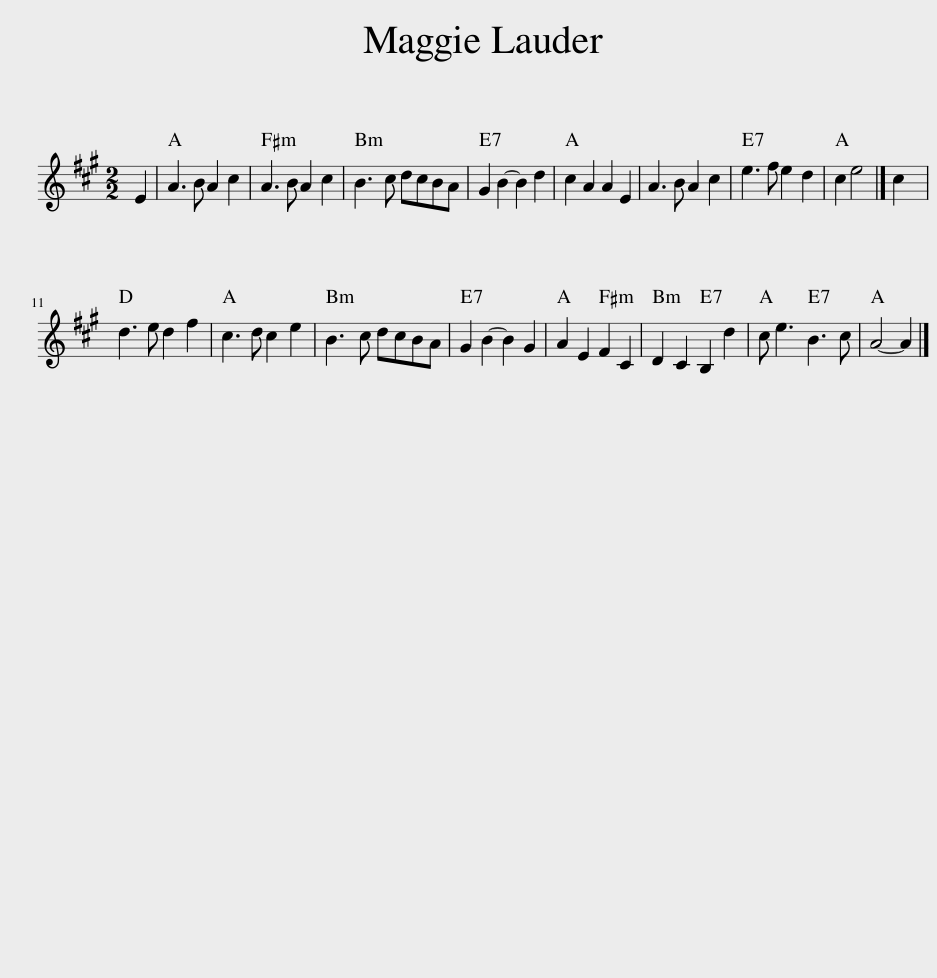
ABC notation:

X:1
L:1/8
M:2/2
I:linebreak $
K:A
V:1 treble
V:1
 E2 | A3 B A2 c2 | A3 B A2 c2 | B3 c dcBA | G2 B2- B2 d2 | %5
 c2 A2 A2 E2 | A3 B A2 c2 | e3 f e2 d2 | c2 e4 |] c2 |$ %10
 d3 e d2 f2 | c3 d c2 e2 | B3 c dcBA | G2 B2- B2 G2 | A2 E2 F2 C2 | %15
 D2 C2 B,2 d2 | c e3 B3 c | A4- A2 |] %18
